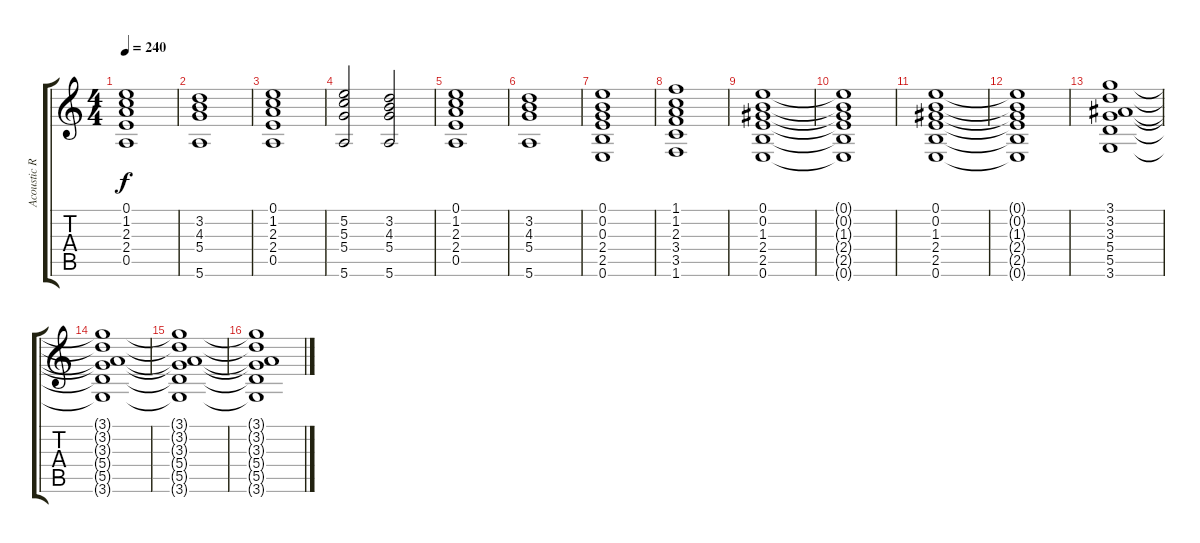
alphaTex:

\track ("Acoustic Rhythm" "Acoustic R") {instrument acousticguitarsteel}
\staff {score tabs}
\tuning (E4 B3 G3 D3 A2 E2) {hide}
\ts (4 4)
\tempo 240
\clef g2
\ks c
(0.1 1.2 2.3 2.4 0.5).1{dy f} |
(3.2 4.3 5.4 5.6).1 |
(0.1 1.2 2.3 2.4 0.5).1 |
(5.2 5.3 5.4 5.6).2 (3.2 4.3 5.4 5.6).2 |
(0.1 1.2 2.3 2.4 0.5).1 |
(3.2 4.3 5.4 5.6).1 |
(0.1 0.2 0.3 2.4 2.5 0.6).1 |
(1.1 1.2 2.3 3.4 3.5 1.6).1 |
(0.1 0.2 1.3 2.4 2.5 0.6).1 |
(0.1{t} 0.2{t} 1.3{t} 2.4{t} 2.5{t} 0.6{t}).1 |
(0.1 0.2 1.3 2.4 2.5 0.6).1 |
(0.1{t} 0.2{t} 1.3{t} 2.4{t} 2.5{t} 0.6{t}).1 |
(3.1 3.2 3.3 5.4 5.5 3.6).1 |
(3.1{t} 3.2{t} 3.3{t} 5.4{t} 5.5{t} 3.6{t}).1 |
(3.1{t} 3.2{t} 3.3{t} 5.4{t} 5.5{t} 3.6{t}).1 |
(3.1{t} 3.2{t} 3.3{t} 5.4{t} 5.5{t} 3.6{t}).1
